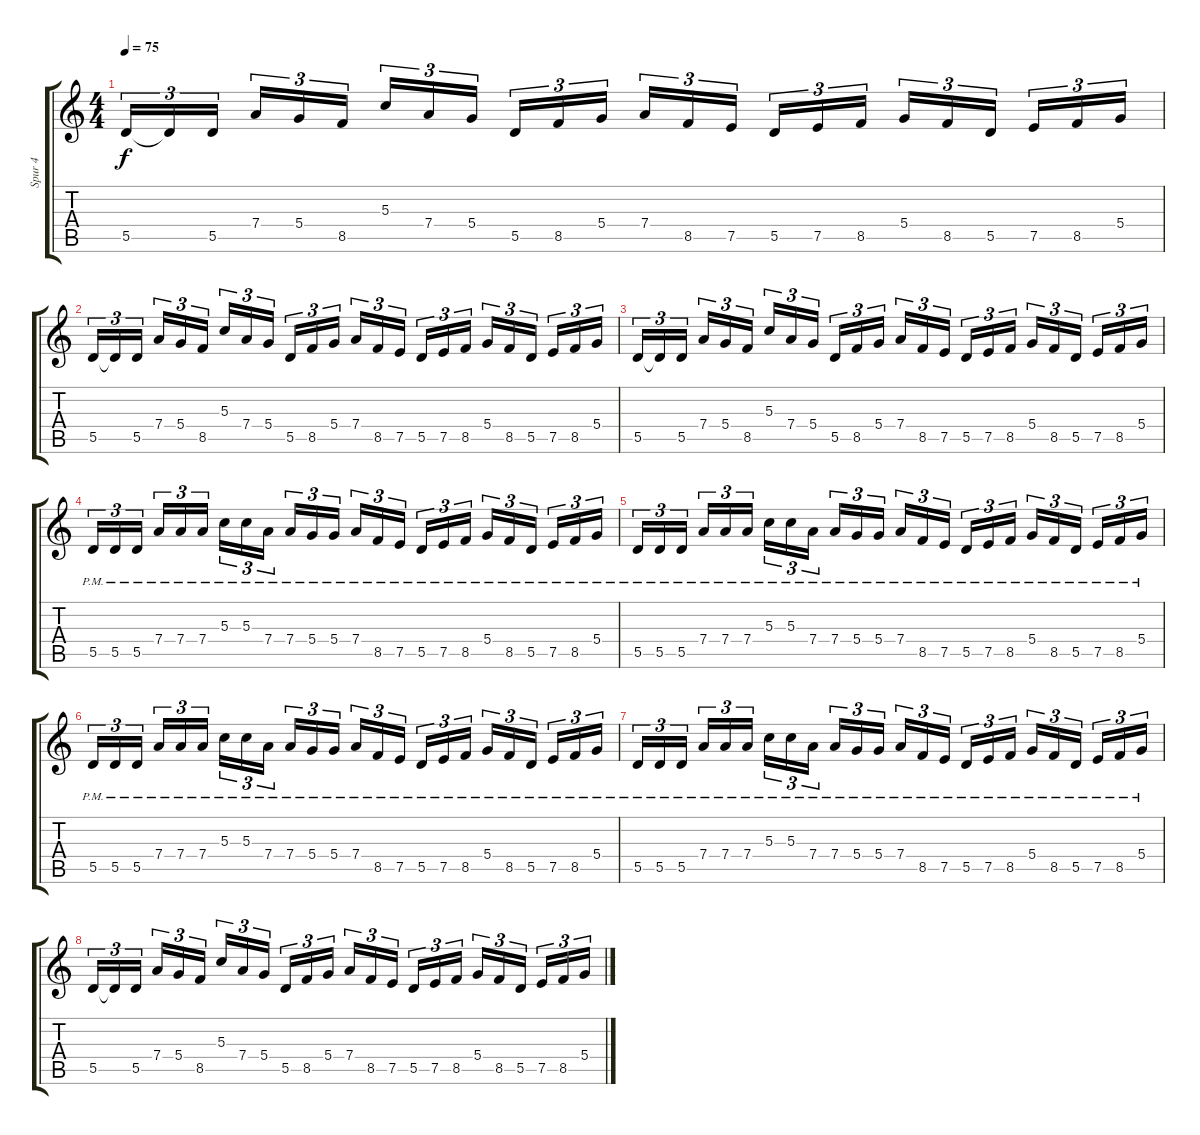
\track ("Spur 4" "Spur 4") {instrument distortionguitar}
\staff {score tabs}
\tuning (E4 B3 G3 D3 A2 E2) {hide}
\ts (4 4)
\tempo 75
\clef g2
\ks c
5.5.16{tu (3 2) dy f} 5.5{t}.16{tu (3 2)} 5.5.16{tu (3 2)} 7.4.16{tu (3 2)} 5.4.16{tu (3 2)} 8.5.16{tu (3 2)} 5.3.16{tu (3 2)} 7.4.16{tu (3 2)} 5.4.16{tu (3 2)} 5.5.16{tu (3 2)} 8.5.16{tu (3 2)} 5.4.16{tu (3 2)} 7.4.16{tu (3 2)} 8.5.16{tu (3 2)} 7.5.16{tu (3 2)} 5.5.16{tu (3 2)} 7.5.16{tu (3 2)} 8.5.16{tu (3 2)} 5.4.16{tu (3 2)} 8.5.16{tu (3 2)} 5.5.16{tu (3 2)} 7.5.16{tu (3 2)} 8.5.16{tu (3 2)} 5.4.16{tu (3 2)} |
5.5.16{tu (3 2)} 5.5{t}.16{tu (3 2)} 5.5.16{tu (3 2)} 7.4.16{tu (3 2)} 5.4.16{tu (3 2)} 8.5.16{tu (3 2)} 5.3.16{tu (3 2)} 7.4.16{tu (3 2)} 5.4.16{tu (3 2)} 5.5.16{tu (3 2)} 8.5.16{tu (3 2)} 5.4.16{tu (3 2)} 7.4.16{tu (3 2)} 8.5.16{tu (3 2)} 7.5.16{tu (3 2)} 5.5.16{tu (3 2)} 7.5.16{tu (3 2)} 8.5.16{tu (3 2)} 5.4.16{tu (3 2)} 8.5.16{tu (3 2)} 5.5.16{tu (3 2)} 7.5.16{tu (3 2)} 8.5.16{tu (3 2)} 5.4.16{tu (3 2)} |
5.5.16{tu (3 2)} 5.5{t}.16{tu (3 2)} 5.5.16{tu (3 2)} 7.4.16{tu (3 2)} 5.4.16{tu (3 2)} 8.5.16{tu (3 2)} 5.3.16{tu (3 2)} 7.4.16{tu (3 2)} 5.4.16{tu (3 2)} 5.5.16{tu (3 2)} 8.5.16{tu (3 2)} 5.4.16{tu (3 2)} 7.4.16{tu (3 2)} 8.5.16{tu (3 2)} 7.5.16{tu (3 2)} 5.5.16{tu (3 2)} 7.5.16{tu (3 2)} 8.5.16{tu (3 2)} 5.4.16{tu (3 2)} 8.5.16{tu (3 2)} 5.5.16{tu (3 2)} 7.5.16{tu (3 2)} 8.5.16{tu (3 2)} 5.4.16{tu (3 2)} |
5.5{pm}.16{tu (3 2)} 5.5{pm}.16{tu (3 2)} 5.5{pm}.16{tu (3 2)} 7.4{pm}.16{tu (3 2)} 7.4{pm}.16{tu (3 2)} 7.4{pm}.16{tu (3 2)} 5.3{pm}.16{tu (3 2)} 5.3{pm}.16{tu (3 2)} 7.4{pm}.16{tu (3 2)} 7.4{pm}.16{tu (3 2)} 5.4{pm}.16{tu (3 2)} 5.4{pm}.16{tu (3 2)} 7.4{pm}.16{tu (3 2)} 8.5{pm}.16{tu (3 2)} 7.5{pm}.16{tu (3 2)} 5.5{pm}.16{tu (3 2)} 7.5{pm}.16{tu (3 2)} 8.5{pm}.16{tu (3 2)} 5.4{pm}.16{tu (3 2)} 8.5{pm}.16{tu (3 2)} 5.5{pm}.16{tu (3 2)} 7.5{pm}.16{tu (3 2)} 8.5{pm}.16{tu (3 2)} 5.4{pm}.16{tu (3 2)} |
5.5{pm}.16{tu (3 2)} 5.5{pm}.16{tu (3 2)} 5.5{pm}.16{tu (3 2)} 7.4{pm}.16{tu (3 2)} 7.4{pm}.16{tu (3 2)} 7.4{pm}.16{tu (3 2)} 5.3{pm}.16{tu (3 2)} 5.3{pm}.16{tu (3 2)} 7.4{pm}.16{tu (3 2)} 7.4{pm}.16{tu (3 2)} 5.4{pm}.16{tu (3 2)} 5.4{pm}.16{tu (3 2)} 7.4{pm}.16{tu (3 2)} 8.5{pm}.16{tu (3 2)} 7.5{pm}.16{tu (3 2)} 5.5{pm}.16{tu (3 2)} 7.5{pm}.16{tu (3 2)} 8.5{pm}.16{tu (3 2)} 5.4{pm}.16{tu (3 2)} 8.5{pm}.16{tu (3 2)} 5.5{pm}.16{tu (3 2)} 7.5{pm}.16{tu (3 2)} 8.5{pm}.16{tu (3 2)} 5.4{pm}.16{tu (3 2)} |
5.5{pm}.16{tu (3 2)} 5.5{pm}.16{tu (3 2)} 5.5{pm}.16{tu (3 2)} 7.4{pm}.16{tu (3 2)} 7.4{pm}.16{tu (3 2)} 7.4{pm}.16{tu (3 2)} 5.3{pm}.16{tu (3 2)} 5.3{pm}.16{tu (3 2)} 7.4{pm}.16{tu (3 2)} 7.4{pm}.16{tu (3 2)} 5.4{pm}.16{tu (3 2)} 5.4{pm}.16{tu (3 2)} 7.4{pm}.16{tu (3 2)} 8.5{pm}.16{tu (3 2)} 7.5{pm}.16{tu (3 2)} 5.5{pm}.16{tu (3 2)} 7.5{pm}.16{tu (3 2)} 8.5{pm}.16{tu (3 2)} 5.4{pm}.16{tu (3 2)} 8.5{pm}.16{tu (3 2)} 5.5{pm}.16{tu (3 2)} 7.5{pm}.16{tu (3 2)} 8.5{pm}.16{tu (3 2)} 5.4{pm}.16{tu (3 2)} |
5.5{pm}.16{tu (3 2)} 5.5{pm}.16{tu (3 2)} 5.5{pm}.16{tu (3 2)} 7.4{pm}.16{tu (3 2)} 7.4{pm}.16{tu (3 2)} 7.4{pm}.16{tu (3 2)} 5.3{pm}.16{tu (3 2)} 5.3{pm}.16{tu (3 2)} 7.4{pm}.16{tu (3 2)} 7.4{pm}.16{tu (3 2)} 5.4{pm}.16{tu (3 2)} 5.4{pm}.16{tu (3 2)} 7.4{pm}.16{tu (3 2)} 8.5{pm}.16{tu (3 2)} 7.5{pm}.16{tu (3 2)} 5.5{pm}.16{tu (3 2)} 7.5{pm}.16{tu (3 2)} 8.5{pm}.16{tu (3 2)} 5.4{pm}.16{tu (3 2)} 8.5{pm}.16{tu (3 2)} 5.5{pm}.16{tu (3 2)} 7.5{pm}.16{tu (3 2)} 8.5{pm}.16{tu (3 2)} 5.4{pm}.16{tu (3 2)} |
5.5.16{tu (3 2)} 5.5{t}.16{tu (3 2)} 5.5.16{tu (3 2)} 7.4.16{tu (3 2)} 5.4.16{tu (3 2)} 8.5.16{tu (3 2)} 5.3.16{tu (3 2)} 7.4.16{tu (3 2)} 5.4.16{tu (3 2)} 5.5.16{tu (3 2)} 8.5.16{tu (3 2)} 5.4.16{tu (3 2)} 7.4.16{tu (3 2)} 8.5.16{tu (3 2)} 7.5.16{tu (3 2)} 5.5.16{tu (3 2)} 7.5.16{tu (3 2)} 8.5.16{tu (3 2)} 5.4.16{tu (3 2)} 8.5.16{tu (3 2)} 5.5.16{tu (3 2)} 7.5.16{tu (3 2)} 8.5.16{tu (3 2)} 5.4.16{tu (3 2)}
